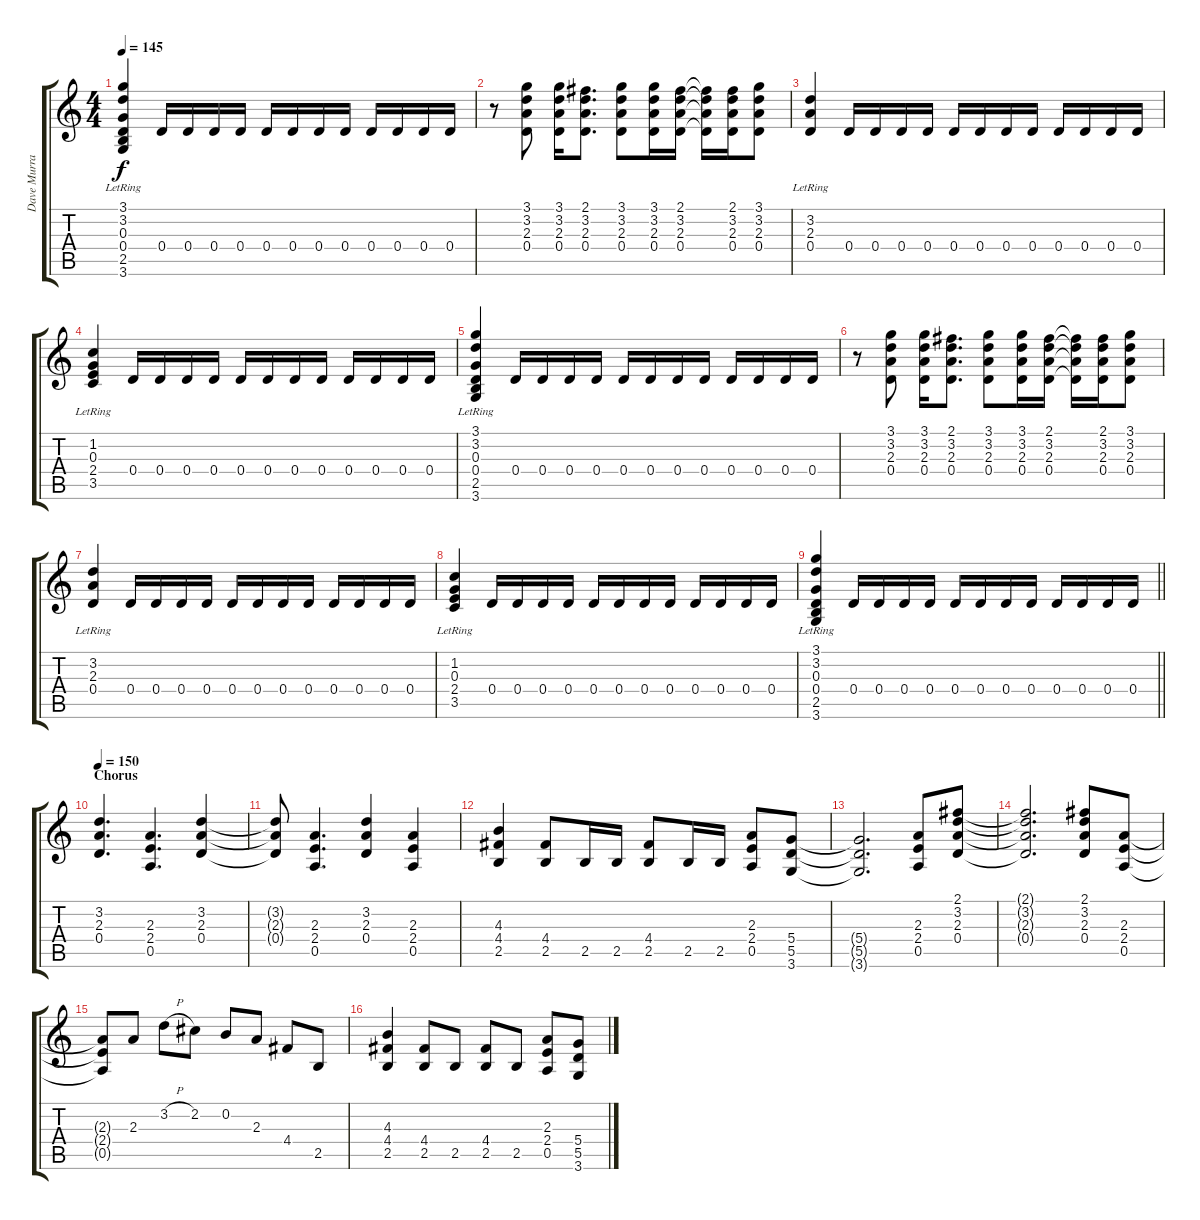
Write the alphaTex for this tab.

\track ("Dave Murray" "Dave Murra") {instrument distortionguitar}
\staff {score tabs}
\tuning (E4 B3 G3 D3 A2 E2) {hide}
\ts (4 4)
\tempo 145
\clef g2
\ks c
(3.1 3.2 0.3 0.4{lr} 2.5 3.6).4{dy f} 0.4.16 0.4.16 0.4.16 0.4.16 0.4.16 0.4.16 0.4.16 0.4.16 0.4.16 0.4.16 0.4.16 0.4.16 |
r.8 (3.1 3.2 2.3 0.4).8 (3.1 3.2 2.3 0.4).16 (2.1 3.2 2.3 0.4).8{d} (3.1 3.2 2.3 0.4).8 (3.1 3.2 2.3 0.4).16 (2.1 3.2 2.3 0.4).16 (2.1{t} 3.2{t} 2.3{t} 0.4{t}).16 (2.1 3.2 2.3 0.4).16 (3.1 3.2 2.3 0.4).8 |
(3.2 2.3 0.4{lr}).4 0.4.16 0.4.16 0.4.16 0.4.16 0.4.16 0.4.16 0.4.16 0.4.16 0.4.16 0.4.16 0.4.16 0.4.16 |
(1.2 0.3 2.4{lr} 3.5).4 0.4.16 0.4.16 0.4.16 0.4.16 0.4.16 0.4.16 0.4.16 0.4.16 0.4.16 0.4.16 0.4.16 0.4.16 |
(3.1 3.2 0.3 0.4{lr} 2.5 3.6).4 0.4.16 0.4.16 0.4.16 0.4.16 0.4.16 0.4.16 0.4.16 0.4.16 0.4.16 0.4.16 0.4.16 0.4.16 |
r.8 (3.1 3.2 2.3 0.4).8 (3.1 3.2 2.3 0.4).16 (2.1 3.2 2.3 0.4).8{d} (3.1 3.2 2.3 0.4).8 (3.1 3.2 2.3 0.4).16 (2.1 3.2 2.3 0.4).16 (2.1{t} 3.2{t} 2.3{t} 0.4{t}).16 (2.1 3.2 2.3 0.4).16 (3.1 3.2 2.3 0.4).8 |
(3.2 2.3 0.4{lr}).4 0.4.16 0.4.16 0.4.16 0.4.16 0.4.16 0.4.16 0.4.16 0.4.16 0.4.16 0.4.16 0.4.16 0.4.16 |
(1.2 0.3 2.4{lr} 3.5).4 0.4.16 0.4.16 0.4.16 0.4.16 0.4.16 0.4.16 0.4.16 0.4.16 0.4.16 0.4.16 0.4.16 0.4.16 |
\barLineRight lightlight
(3.1 3.2 0.3 0.4{lr} 2.5 3.6).4 0.4.16 0.4.16 0.4.16 0.4.16 0.4.16 0.4.16 0.4.16 0.4.16 0.4.16 0.4.16 0.4.16 0.4.16 |
\section ("" "Chorus")
\tempo 150
(3.2 2.3 0.4).4{d} (2.3 2.4 0.5).4{d} (3.2 2.3 0.4).4 |
(3.2{t} 2.3{t} 0.4{t}).8 (2.3 2.4 0.5).4{d} (3.2 2.3 0.4).4 (2.3 2.4 0.5).4 |
(4.3 4.4 2.5).4 (4.4 2.5).8 2.5.16 2.5.16 (4.4 2.5).8 2.5.16 2.5.16 (2.3 2.4 0.5).8 (5.4 5.5 3.6).8 |
(5.4{t} 5.5{t} 3.6{t}).2{d} (2.3 2.4 0.5).8 (2.1 3.2 2.3 0.4).8 |
(2.1{t} 3.2{t} 2.3{t} 0.4{t}).2{d} (2.1 3.2 2.3 0.4).8 (2.3 2.4 0.5).8 |
(2.3{t} 2.4{t} 0.5{t}).8 2.3.8 3.2{h}.8 2.2.8 0.2.8 2.3.8 4.4.8 2.5.8 |
(4.3 4.4 2.5).4 (4.4 2.5).8 2.5.8 (4.4 2.5).8 2.5.8 (2.3 2.4 0.5).8 (5.4 5.5 3.6).8
